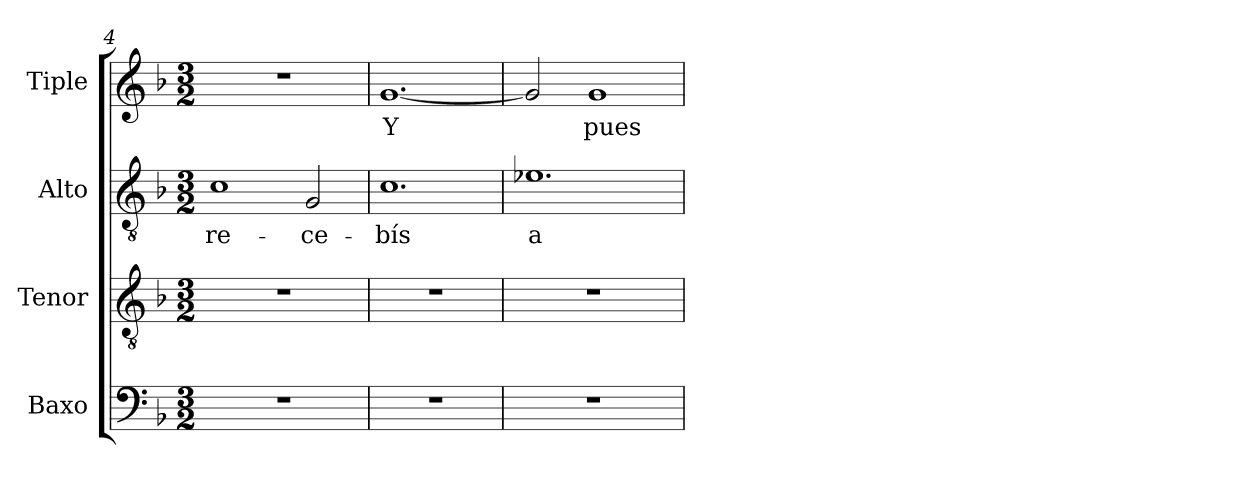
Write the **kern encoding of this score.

**kern	**kern	**kern	**text	**kern	**text
*part4	*part3	*part2	*part2	*part1	*part1
*staff4	*staff3	*staff2	*staff2	*staff1	*staff1
*I"Baxo	*I"Tenor	*I"Alto	*	*I"Tiple	*
*I'B	*I'T	*I'T	*	*	*
*clefF4	*clefGv2	*clefGv2	*	*clefG2	*
*	*ITrd7c12	*ITrd7c12	*	*	*
*k[b-]	*k[b-]	*k[b-]	*	*k[b-]	*
*F:	*F:	*F:	*	*F:	*
*M3/2	*M3/2	*M3/2	*	*M3/2	*
=4	=4	=4	=4	=4	=4
!LO:N:vis=1	!LO:N:vis=1	!	!LO:LY:b	!LO:N:vis=1	!
1.r	1.r	1C	re-	1.r	.
!	!	!	!LO:LY:b	!	!
.	.	2GG/	-ce-	.	.
=5	=5	=5	=5	=5	=5
!LO:N:vis=1	!LO:N:vis=1	!	!LO:LY:b	!	!LO:LY:b
1.r	1.r	1.C	bís	[<1.g	-Y
=6	=6	=6	=6	=6	=6
!LO:N:vis=1	!LO:N:vis=1	!	!LO:LY:b	!	!
1.r	1.r	1.E-X	a	2g/]	.
!	!	!	!	!	!LO:LY:b
.	.	.	.	1g	pues
=	=	=	=	=	=
*-	*-	*-	*-	*-	*-
